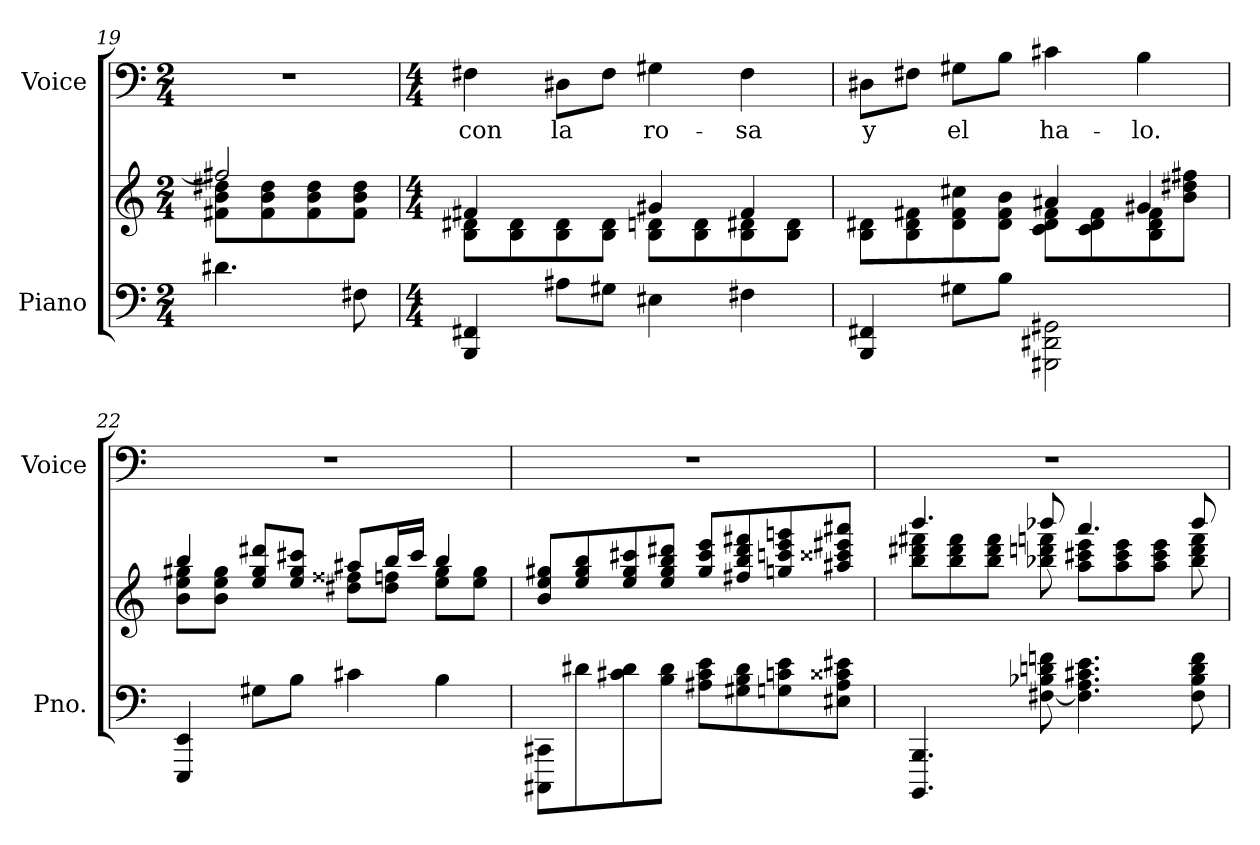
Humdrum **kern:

**kern	**kern	**kern	**text
*part2	*part2	*part1	*part1
*staff3	*staff2	*staff1	*staff1
*I"Piano	*	*I"Voice	*
*I'Pno.	*	*I'Voice	*
*clefF4	*clefG2	*clefF4	*
*k[]	*k[]	*k[]	*
*C:	*C:	*C:	*
*M2/4	*M2/4	*M2/4	*
=19	=19	=19	=19
*	*^	*	*
!	!	!	!LO:N:vis=1	!
4.d#Xi\	2ff#Xi/]	8f#Xi\ 8bi 8dd#XiL	2r	.
.	.	8f#i\ 8bi 8dd#i	.	.
.	.	8f#i\ 8bi 8dd#i	.	.
8F#Xi\	.	8f#i\ 8bi 8dd#iJ	.	.
!!LO:LB:g=z
=20	=20	=20	=20	=20
*M4/4	*M4/4	*	*M4/4	*
!	!	!	!	!LO:LY:b:color=#000000
4BBBi/ 4FF#Xi	4f#Xi/	8Bi\ 8d#XiL	4F#Xi\	con
.	.	8Bi\ 8d#i	.	.
!	!	!	!	!LO:LY:b:color=#000000
8A#Xi\L	4ryy	8Bi\ 8d#i	8D#Xi\L	la
8G#Xi\J	.	8Bi\ 8d#iJ	8F#i\J	.
!	!	!	!	!LO:LY:b:color=#000000
4E#Xi\	4g#Xi/	8Bi\ 8dniL	4G#Xi\	ro-
.	.	8Bi\ 8di	.	.
!	!	!	!	!LO:LY:b:color=#000000
4F#Xi\	4f#i/	8Bi\ 8d#Xi	4F#i\	-sa
.	.	8Bi\ 8d#iJ	.	.
=21	=21	=21	=21	=21
!	!	!	!	!LO:LY:b:color=#000000
4BBBi/ 4FF#Xi	8Bi\ 8d#XiL	2ryy	8D#Xi\L	y
.	8Bi\ 8d#i 8f#Xi	.	8F#Xi\J	.
*X8ba	*	*	*	*
!	!	!	!	!LO:LY:b:color=#000000
8G#Xi\L	8d#i\ 8f#i 8cc#Xi	.	8G#Xi\L	el
8Bi\J	8d#i\ 8f#i 8biJ	.	8Bi\J	.
!	!	!	!	!LO:LY:b:color=#000000
2GGG#Xi\ 2DD#Xi 2GG#i	4a#Xi/	8ci\ 8d#i 8f#iL	4c#Xi\	ha-
.	.	8ci\ 8d#i 8f#i	.	.
!	!	!	!	!LO:LY:b:color=#000000
.	4g#Xi/	8Bi\ 8d#i 8f#i	4Bi\	-lo.
*	*8ba	*	*	*
.	.	8Bi\ 8d#i 8f#iJ	.	.
!!LO:LB:g=z
=22	=22	=22	=22	=22
4EEEi/ 4EEi	4bi/	8Bi\ 8ei 8g#XiL	1r	.
.	.	8Bi\ 8ei 8g#iJ	.	.
*X8ba	*	*	*	*
8G#Xi\L	8ei/ 8g#i 8dd#XiL	4ryy	.	.
8Bi\J	8ei/ 8g#i 8cc#XiJ	.	.	.
4c#Xi\	8a#Xi/L	8d#Xi\ 8f##XiL	.	.
.	16bi/L	8d#i\ 8fiJ	.	.
.	16cc#i/JJ	.	.	.
4Bi\	4bi/	8ei\ 8g#iL	.	.
*	*8ba	*	*	*
.	.	8ei\ 8g#iJ	.	.
*	*v	*v	*	*
=23	=23	=23	=23
8CCC#Xi\ 8CC#XiL	8Bi/ 8ei 8g#XiL	1r	.
*X8ba	*	*	*
8d#Xi\	8ei/ 8g#i 8bi	.	.
8c#Xi\ 8d#i	8ei/ 8g#i 8cc#Xi	.	.
8Bi\ 8d#iJ	8ei/ 8g#i 8bi 8dd#XiJ	.	.
8A#Xi\ 8c#i 8eiL	8g#i/ 8cc#i 8eeiL	.	.
8G#Xi\ 8Bi 8d#i	8f#Xi/ 8bi 8dd#i 8ff#Xi	.	.
8Gni\ 8cni 8ei	8gni/ 8ccni 8eei 8ggni	.	.
*	*8ba	*	*
8E#Xi\ 8A#i 8c##Xi 8e#XiJ	8a#Xi/ 8cc##Xi 8ee#Xi 8aa#XiJ	.	.
!!LO:PB:g=z
=24	=24	=24	=24
*	*^	*	*
4.BBBBi/ 4.BBBi	4.bbi/	8bi\ 8dd#Xi 8ff#XiL	1r	.
.	.	8bi\ 8dd#i 8ff#i	.	.
.	.	8bi\ 8dd#i 8ff#iJ	.	.
*X8ba	*	*	*	*
[<8F#Xi\ 8B-Xi 8dni 8fni	8bb-Xi/	8b-Xi\ 8ddni 8ffni	.	.
4.F#i\] 4.Ai 4.c#Xi 4.ei	4.aai/	8ai\ 8cc#Xi 8eeiL	.	.
.	.	8ai\ 8cc#i 8eei	.	.
.	.	8ai\ 8cc#i 8eeiJ	.	.
*	*8ba	*	*	*
8F#i\ 8B-i 8di 8fi	8bb-i/	8b-i\ 8ddi 8ffi	.	.
*	*v	*v	*	*
=	=	=	=
*-	*-	*-	*-
